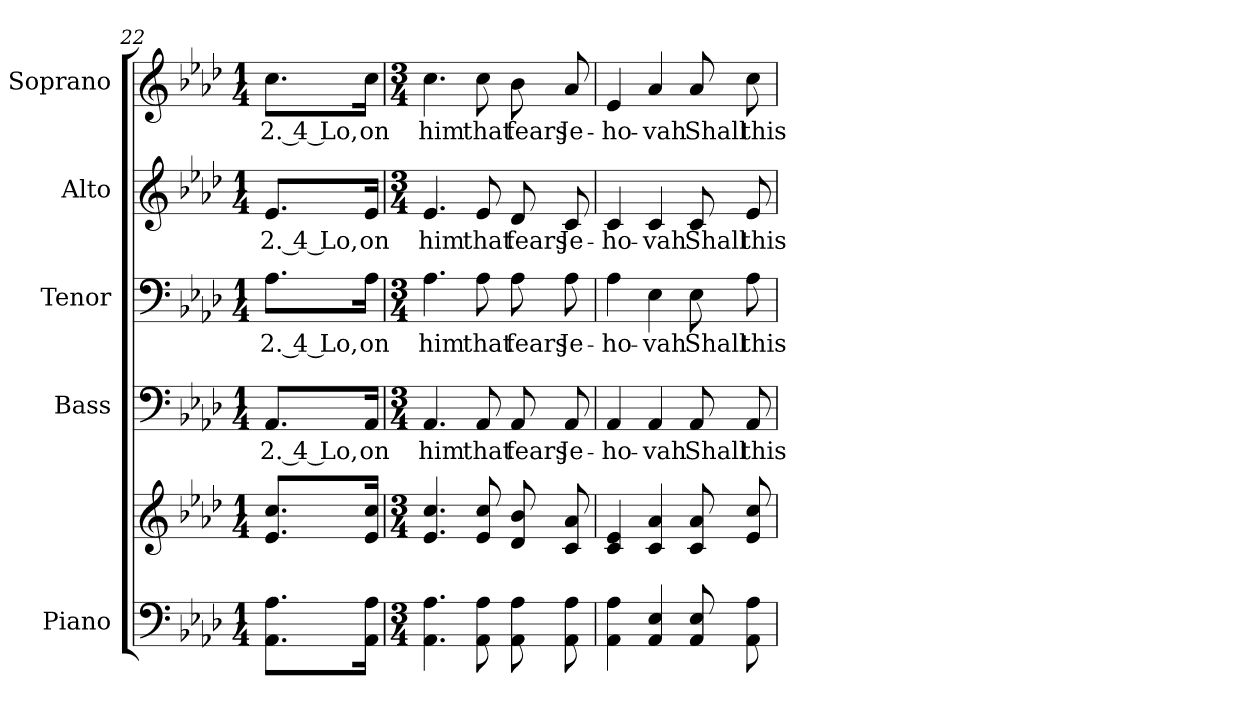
**kern	**kern	**kern	**text	**kern	**text	**kern	**text	**kern	**text
*part5	*part5	*part4	*part4	*part3	*part3	*part2	*part2	*part1	*part1
*staff6	*staff5	*staff4	*staff4	*staff3	*staff3	*staff2	*staff2	*staff1	*staff1
*I"Piano	*	*I"Bass	*	*I"Tenor	*	*I"Alto	*	*I"Soprano	*
*I'Pno.	*	*I'B.	*	*I'T.	*	*I'A.	*	*I'S.	*
*clefF4	*clefG2	*clefF4	*	*clefF4	*	*clefG2	*	*clefG2	*
*k[b-e-a-d-]	*k[b-e-a-d-]	*k[b-e-a-d-]	*	*k[b-e-a-d-]	*	*k[b-e-a-d-]	*	*k[b-e-a-d-]	*
*f:	*f:	*f:	*	*f:	*	*f:	*	*f:	*
*M1/4	*M1/4	*M1/4	*	*M1/4	*	*M1/4	*	*M1/4	*
=22	=22	=22	=22	=22	=22	=22	=22	=22	=22
!	!	!	!LO:LY:b:color=#000000	!	!	!	!	!	!
!	!	!	!	!	!LO:LY:b:color=#000000	!	!	!	!
!	!	!	!	!	!	!	!LO:LY:b:color=#000000	!	!
!	!	!	!	!	!	!	!	!	!LO:LY:b:color=#000000
8.AA-i\ 8.A-iL	8.e-i/ 8.cciL	8.AA-i/L	2. 4 Lo,	8.A-i\L	2. 4 Lo,	8.e-i/L	2. 4 Lo,	8.cci\L	2. 4 Lo,
!	!	!	!LO:LY:b:color=#000000	!	!	!	!	!	!
!	!	!	!	!	!LO:LY:b:color=#000000	!	!	!	!
!	!	!	!	!	!	!	!LO:LY:b:color=#000000	!	!
!	!	!	!	!	!	!	!	!	!LO:LY:b:color=#000000
16AA-i\ 16A-iJk	16e-i/ 16cciJk	16AA-i/Jk	on	16A-i\Jk	on	16e-i/Jk	on	16cci\Jk	on
=23	=23	=23	=23	=23	=23	=23	=23	=23	=23
*M3/4	*M3/4	*M3/4	*	*M3/4	*	*M3/4	*	*M3/4	*
!	!	!	!LO:LY:b:color=#000000	!	!	!	!	!	!
!	!	!	!	!	!LO:LY:b:color=#000000	!	!	!	!
!	!	!	!	!	!	!	!LO:LY:b:color=#000000	!	!
!	!	!	!	!	!	!	!	!	!LO:LY:b:color=#000000
4.AA-i\ 4.A-i	4.e-i/ 4.cci	4.AA-i/	him	4.A-i\	him	4.e-i/	him	4.cci\	him
!	!	!	!LO:LY:b:color=#000000	!	!	!	!	!	!
!	!	!	!	!	!LO:LY:b:color=#000000	!	!	!	!
!	!	!	!	!	!	!	!LO:LY:b:color=#000000	!	!
!	!	!	!	!	!	!	!	!	!LO:LY:b:color=#000000
8AA-i\ 8A-i	8e-i/ 8cci	8AA-i/	that	8A-i\	that	8e-i/	that	8cci\	that
!	!	!	!LO:LY:b:color=#000000	!	!	!	!	!	!
!	!	!	!	!	!LO:LY:b:color=#000000	!	!	!	!
!	!	!	!	!	!	!	!LO:LY:b:color=#000000	!	!
!	!	!	!	!	!	!	!	!	!LO:LY:b:color=#000000
8AA-i\ 8A-i	8d-i/ 8b-i	8AA-i/	fears	8A-i\	fears	8d-i/	fears	8b-i\	fears
!	!	!	!LO:LY:b:color=#000000	!	!	!	!	!	!
!	!	!	!	!	!LO:LY:b:color=#000000	!	!	!	!
!	!	!	!	!	!	!	!LO:LY:b:color=#000000	!	!
!	!	!	!	!	!	!	!	!	!LO:LY:b:color=#000000
8AA-i\ 8A-i	8ci/ 8a-i	8AA-i/	Je-	8A-i\	Je-	8ci/	Je-	8a-i/	Je-
=24	=24	=24	=24	=24	=24	=24	=24	=24	=24
!	!	!	!LO:LY:b:color=#000000	!	!	!	!	!	!
!	!	!	!	!	!LO:LY:b:color=#000000	!	!	!	!
!	!	!	!	!	!	!	!LO:LY:b:color=#000000	!	!
!	!	!	!	!	!	!	!	!	!LO:LY:b:color=#000000
4AA-i\ 4A-i	4ci/ 4e-i	4AA-i/	-ho-	4A-i\	-ho-	4ci/	-ho-	4e-i/	-ho-
!	!	!	!LO:LY:b:color=#000000	!	!	!	!	!	!
!	!	!	!	!	!LO:LY:b:color=#000000	!	!	!	!
!	!	!	!	!	!	!	!LO:LY:b:color=#000000	!	!
!	!	!	!	!	!	!	!	!	!LO:LY:b:color=#000000
4AA-i/ 4E-i	4ci/ 4a-i	4AA-i/	-vah	4E-i\	-vah	4ci/	-vah	4a-i/	-vah
!	!	!	!LO:LY:b:color=#000000	!	!	!	!	!	!
!	!	!	!	!	!LO:LY:b:color=#000000	!	!	!	!
!	!	!	!	!	!	!	!LO:LY:b:color=#000000	!	!
!	!	!	!	!	!	!	!	!	!LO:LY:b:color=#000000
8AA-i/ 8E-i	8ci/ 8a-i	8AA-i/	Shall	8E-i\	Shall	8ci/	Shall	8a-i/	Shall
!	!	!	!LO:LY:b:color=#000000	!	!	!	!	!	!
!	!	!	!	!	!LO:LY:b:color=#000000	!	!	!	!
!	!	!	!	!	!	!	!LO:LY:b:color=#000000	!	!
!	!	!	!	!	!	!	!	!	!LO:LY:b:color=#000000
8AA-i\ 8A-i	8e-i/ 8cci	8AA-i/	this	8A-i\	this	8e-i/	this	8cci\	this
=	=	=	=	=	=	=	=	=	=
*-	*-	*-	*-	*-	*-	*-	*-	*-	*-
